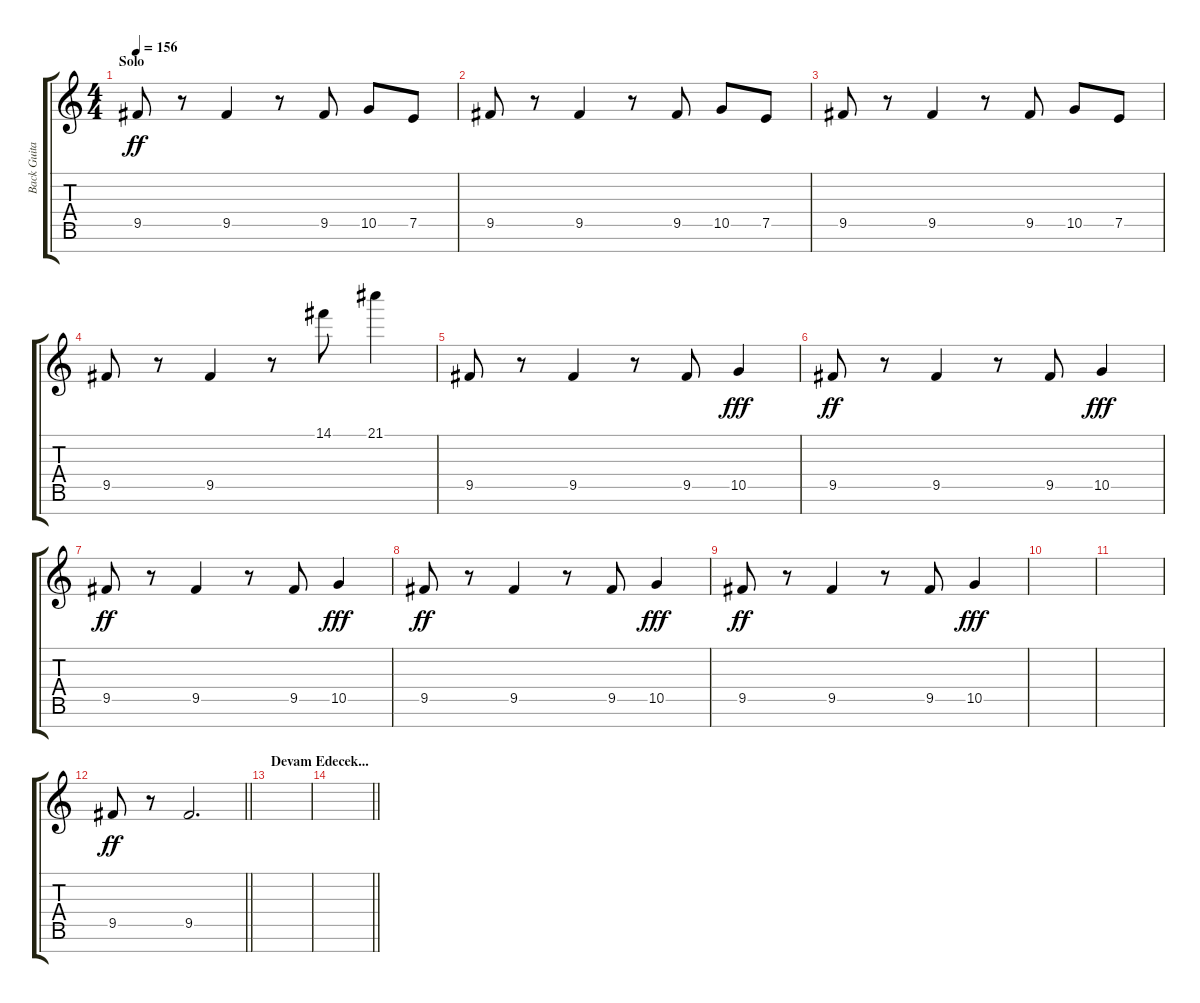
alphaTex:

\track ("Back Guitar" "Back Guita") {instrument overdrivenguitar}
\staff {score tabs}
\tuning (E4 B3 G3 D3 A2 E2 B1) {hide}
\ts (4 4)
\section ("" "Solo")
\tempo 156
\clef g2
\ks c
9.5.8{dy ff} r.8 9.5.4 r.8 9.5.8 10.5.8 7.5.8 |
9.5.8 r.8 9.5.4 r.8 9.5.8 10.5.8 7.5.8 |
9.5.8 r.8 9.5.4 r.8 9.5.8 10.5.8 7.5.8 |
9.5.8 r.8 9.5.4 r.8 14.1.8 21.1.4 |
9.5.8 r.8 9.5.4 r.8 9.5.8 10.5.4{dy fff} |
9.5.8{dy ff} r.8 9.5.4 r.8 9.5.8 10.5.4{dy fff} |
9.5.8{dy ff} r.8 9.5.4 r.8 9.5.8 10.5.4{dy fff} |
9.5.8{dy ff} r.8 9.5.4 r.8 9.5.8 10.5.4{dy fff} |
9.5.8{dy ff} r.8 9.5.4 r.8 9.5.8 10.5.4{dy fff} |
|
|
\barLineRight lightlight
9.5.8{dy ff} r.8 9.5.2{d} |
\section ("" "Devam Edecek...")
|
\barLineRight lightlight
